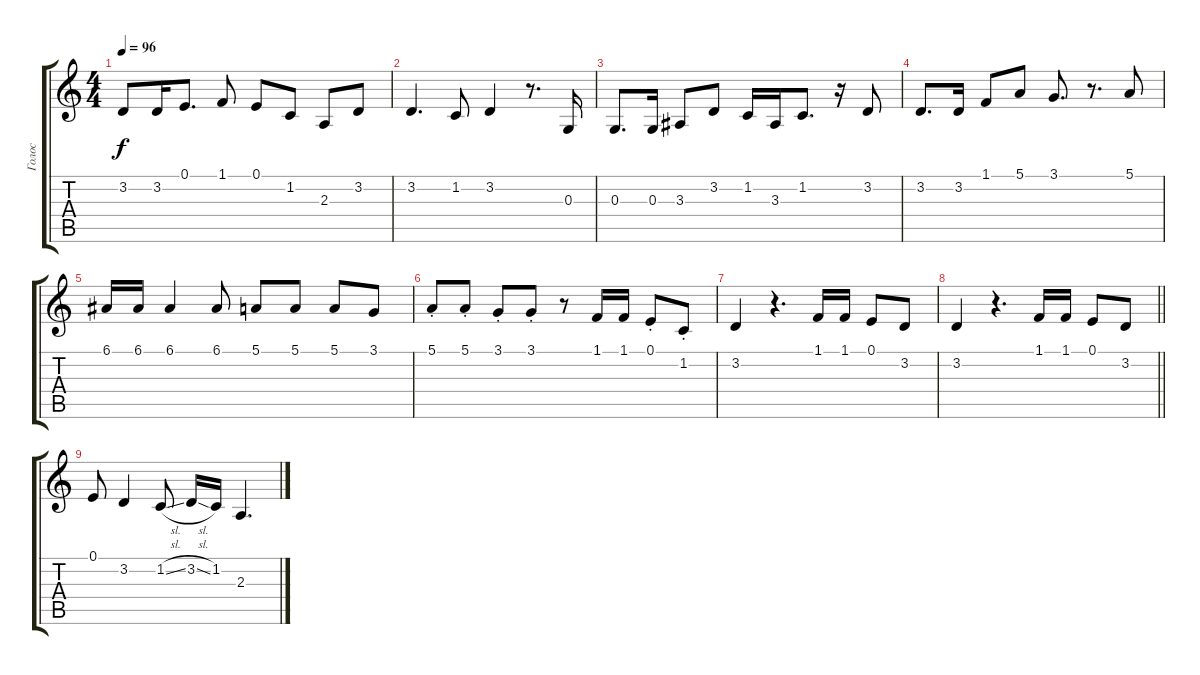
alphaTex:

\track ("Голос" "Голос") {instrument fx1rain}
\staff {score tabs}
\tuning (E4 B3 G3 D3 A2 E2) {hide}
\ts (4 4)
\tempo 96
\clef g2
\ks c
3.2.8{dy f} 3.2.16 0.1.8{d} 1.1.8 0.1.8 1.2.8 2.3.8 3.2.8 |
3.2.4{d} 1.2.8 3.2.4 r.8{d} 0.3.16 |
0.3.8{d} 0.3.16 3.3.8 3.2.8 1.2.16 3.3.16 1.2.8{d} r.16 3.2.8 |
3.2.8{d} 3.2.16 1.1.8 5.1.8 3.1.8{d} r.8{d} 5.1.8 |
6.1.16 6.1.16 6.1.4 6.1.8 5.1.8 5.1.8 5.1.8 3.1.8 |
5.1{st}.8 5.1{st}.8 3.1{st}.8 3.1{st}.8 r.8 1.1.16 1.1.16 0.1{st}.8 1.2{st}.8 |
3.2.4 r.4{d} 1.1.16 1.1.16 0.1.8 3.2.8 |
\barLineRight lightlight
3.2.4 r.4{d} 1.1.16 1.1.16 0.1.8 3.2.8 |
0.1.8 3.2.4 1.2{sl}.8 3.2{sl}.16 1.2.16 2.3.4{d}
